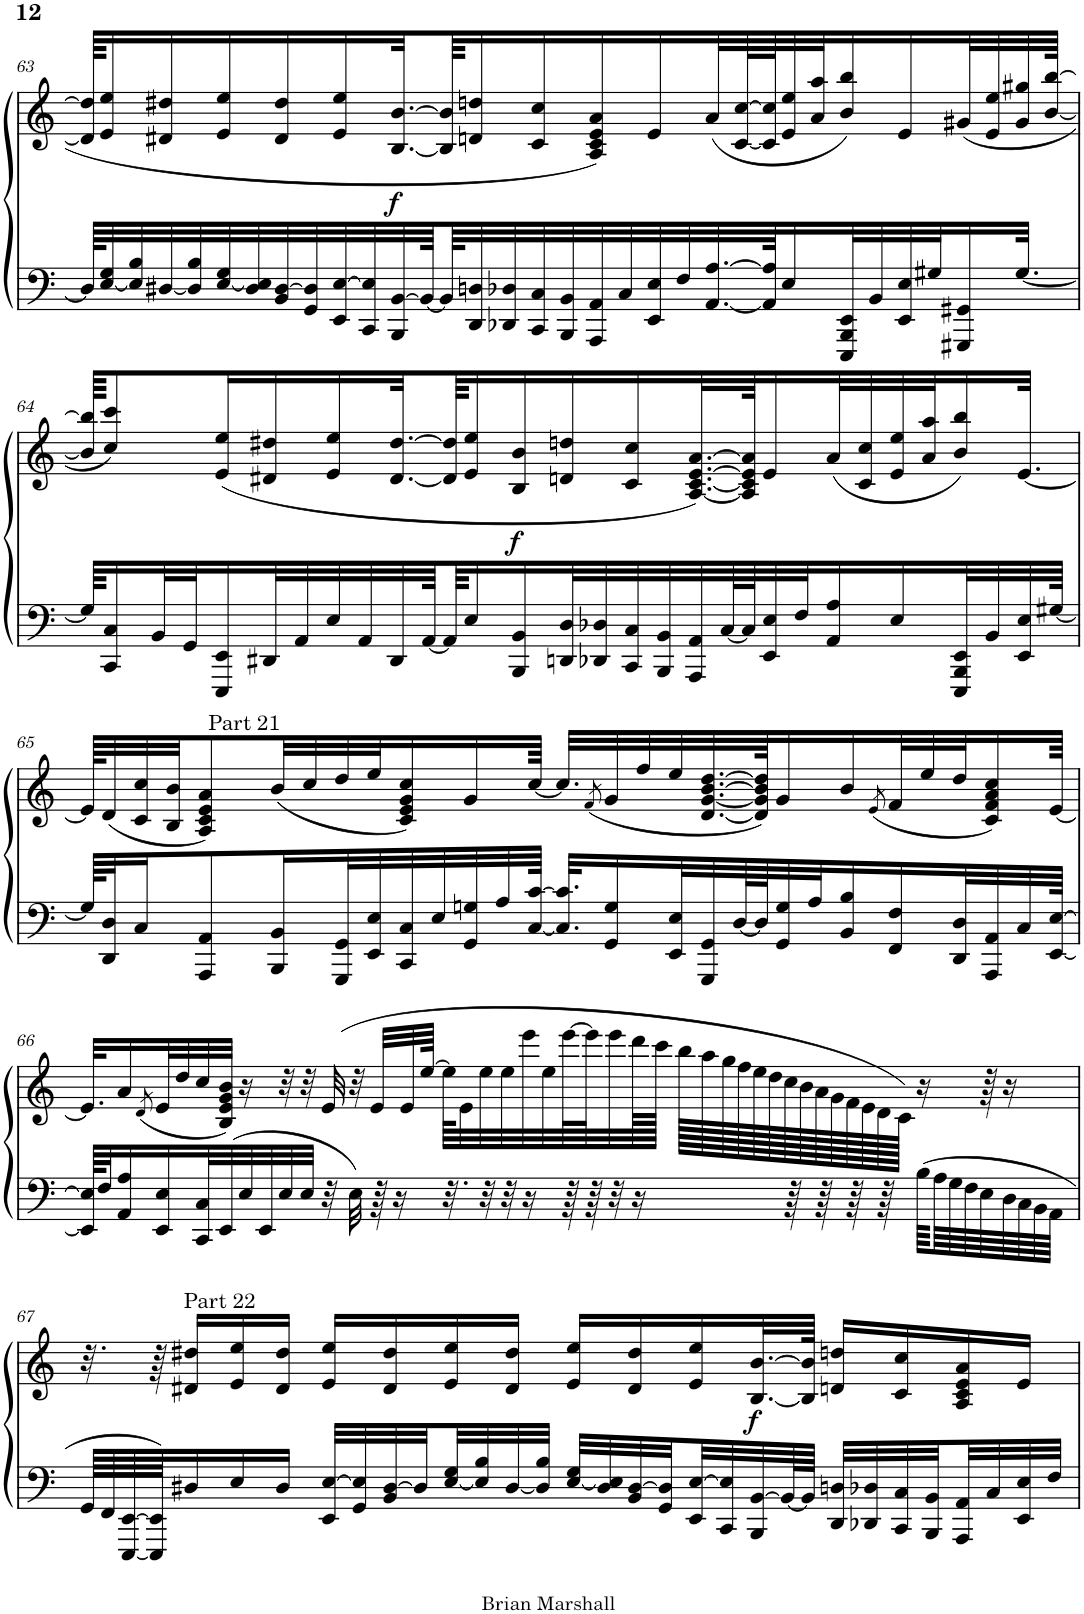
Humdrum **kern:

**kern	**kern	**dynam
*part1	*part1	*part1
*staff2	*staff1	*staff1/2
*I"Piano	*	*
*I'Pno.	*	*
!!LO:PB:g=z
*clefF4	*clefF4	*
*k[]	*k[]	*
*M4/4	*M4/4	*
=63	=63	=63
64D#/KLLL]	64d#/] 64dd#/]KKLL	.
[32E/ 32G/	16e/ 16ee/	.
32E/] 32B/	.	.
[32D#X/	16d#X/ 16dd#X/	.
32D#/] 32B/	.	.
[32E/ 32G/	16e/ 16ee/	.
32D#/ 32E/]	.	.
32BB/ [32D#/	16d#/ 16dd#/	.
32GG/ 32D#/]	.	.
32EE/ [32E/	16e/ 16ee/	.
32CC/ 32E/]	.	.
!	!	!LO:DY:b
32BBB/ [32BB/	[32.B/ [32.b/L	f
64BB/L_	.	.
64BB/J]	64B/] 64b/]JK	.
32DD/ 32Dn/	16dn/ 16ddn/	.
32DD-X/ 32D-X/	.	.
32CC/ 32C/	16c/ 16cc/	.
32BBB/ 32BB/	.	.
32AAA/ 32AA/	16A/ 16c/ 16e/ 16a/	.
32C/	.	.
32EE/ 32E/	16e/	.
32F/	.	.
[32.AA/ [32.A/	(32a/L	.
.	[64c/ [64cc/L	.
64AA/] 64A/]JK	64c/] 64cc/]J	.
16E/	32e/ 32ee/	.
.	32a/ 32aa/J	.
32EEE/ 32BBB/ 32EE/L	16b/ 16bb/)	.
32BB/	.	.
32EE/ 32E/	16e/	.
32G#X/J	.	.
16GGG#X/ 16GG#X/	(32g#X/L	.
.	32e/ 32ee/	.
[32.G#/JJk	32g#/ 32gg#X/	.
.	[64b/ [64bb/JJJk	.
!!LO:LB:g=z
=64	=64	=64
64G#/KKLL]	64b/] 64bb/]KKKL	.
16CC/ 16C/	8cc/ 8ccc/)	.
32BB/L	.	.
32GG/J	.	.
16EEE/ 16EE/	(16e/ 16ee/L	.
32DD#X/L	16d#X/ 16dd#X/	.
32AA/	.	.
32E/	16e/ 16ee/	.
32AA/	.	.
32DD#/	[32.d#/ [32.dd#/L	.
[64AA/L	.	.
64AA/JJ]	64d#/] 64dd#/]JK	.
16E/	16e/ 16ee/	.
!	!	!LO:DY:b
16BBB/ 16BB/	16B/ 16b/	f
32DDn/ 32D/L	16dn/ 16ddn/	.
32DD-X/ 32D-X/	.	.
32CC/ 32C/	16c/ 16cc/	.
32BBB/ 32BB/	.	.
32AAA/ 32AA/	[32.A/ [32.c/ [32.e/ [32.a/L)	.
[64C/L	.	.
64C/J]	64A/] 64c/] 64e/] 64a/]JK	.
32EE/ 32E/	16e/	.
32F/J	.	.
16AA/ 16A/	(32a/L	.
.	32c/ 32cc/	.
16E/	32e/ 32ee/	.
.	32a/ 32aa/J	.
32EEE/ 32BBB/ 32EE/L	16b/ 16bb/)	.
32BB/	.	.
32EE/ 32E/	[32.e/JJk	.
[64G#X/JJJk	.	.
!!LO:LB:g=z
=65	=65	=65
64G#/KLLL]	64e/KLLL]	.
32DD/ 32D/J	(32d/	.
16C/J	32c/ 32cc/	.
.	32B/ 32b/JJ	.
!	!LO:TX:a:t=Part 21	!
8AAA/ 8AA/	8A/ 8c/ 8e/ 8a/)	.
16BBB/ 16BB/L	(32b/LL	.
.	32cc/	.
32GGG/ 32GG/L	32dd/	.
32EE/ 32E/	32ee/J	.
32CC/ 32C/	16c/ 16e/ 16g/ 16cc/)	.
32E/	.	.
32GG/ 32Gn/	16g/	.
32A/	.	.
[64C/ [64c/JJJk	[64cc/JJkk	.
32.C/] 32.c/]KLL	32.cc/LLL]	.
.	(8qf/	.
16GG/ 16G/	32g/	.
.	32ff/	.
32EE/ 32E/L	32ee/	.
32GGG/ 32GG/	[32.d/ [32.g/ [32.b/ [32.dd/	.
[64D/L	.	.
64D/J]	64d/] 64g/] 64b/] 64dd/]JK)	.
32GG/ 32G/	16g/	.
32A/J	.	.
16BB/ 16B/	16b/	.
.	(8qe/	.
16FF/ 16F/	32f/L	.
.	32ee/	.
32DD/ 32D/L	32dd/J	.
32AAA/ 32AA/	16c/ 16f/ 16a/ 16cc/)	.
32C/	.	.
[64EE/ [64E/JJJk	[64e/JJkk	.
!!LO:LB:g=z
=66	=66	=66
64EE/] 64E/]KLLL	32.e/KLL]	.
32F/J	.	.
16AA/ 16A/	16a/	.
.	(8qd/	.
16EE/ 16E/	32e/L	.
.	32dd/	.
32CC/ 32C/L	32cc/	.
32EE/	32B/ 32e/ 32g/ 32b/JJJ)	.
32E/	16r	.
32EE/	.	.
32E/	32r	.
32E/JJJ	32r	.
32r	(32e/	.
32E\	32r	.
64r	32e/LLL	.
16r	.	.
.	32e/	.
.	[64ee/JJJk	.
32.r	64ee\KLLL]	.
.	32e\	.
32r	32ee\	.
32r	32ee\	.
16r	32eee\	.
.	32ee\	.
64r	[64eee\L	.
64r	64eee\J]	.
32r	32eee\	.
16r	128ddd\LL	.
.	128ccc\JJJJJ	.
.	128bb\LLLLL	.
.	128aa\	.
.	128gg\	.
.	128ff\	.
.	128ee\	.
.	128dd\	.
64r	128cc\	.
.	128b\	.
64r	128a\	.
.	128g\	.
64r	128f\	.
.	128e\	.
64r	128d\	.
.	128c\JJJJJ)	.
64B\LLLL	16r	.
64A\	.	.
64G\	.	.
64F\	.	.
64E\	64r	.
64D\	16r	.
64C\	.	.
64BB\	.	.
64AA\JJJJ	.	.
!!LO:LB:g=z
=67	=67	=67
64GG/LLLL	32.r	.
64FF/	.	.
[64EEE/ [64EE/	.	.
64EEE/] 64EE/]JJ	64r	.
!	!LO:TX:a:t=Part 22	!
16D#X/	16d#X/ 16dd#X/LL	.
16E/	16e/ 16ee/	.
16D#/JJ	16d#/ 16dd#/JJ	.
32EE/ [32E/LLL	16e/ 16ee/LL	.
32GG/ 32E/]	.	.
32BB/ [32D#/	16d#/ 16dd#/	.
32D#/]	.	.
[32E/ 32G/	16e/ 16ee/	.
32E/] 32B/	.	.
[32D#/	16d#/ 16dd#/JJ	.
32D#/] 32B/JJJ	.	.
[32E/ 32G/LLL	16e/ 16ee/LL	.
32D#/ 32E/]	.	.
32BB/ [32D#/	16d#/ 16dd#/	.
32GG/ 32D#/]	.	.
32EE/ [32E/	16e/ 16ee/	.
32CC/ 32E/]	.	.
!	!	!LO:DY:b
32BBB/ [32BB/	[32.B/ [32.b/L	f
64BB/L_	.	.
64BB/JJJJ]	64B/] 64b/]JJJk	.
32DD/ 32Dn/LLL	16dn/ 16ddn/LL	.
32DD-X/ 32D-X/	.	.
32CC/ 32C/	16c/ 16cc/	.
32BBB/ 32BB/	.	.
32AAA/ 32AA/	16A/ 16c/ 16e/ 16a/	.
32C/	.	.
32EE/ 32E/	16e/JJ	.
32F/JJJ	.	.
=	=	=
*-	*-	*-
